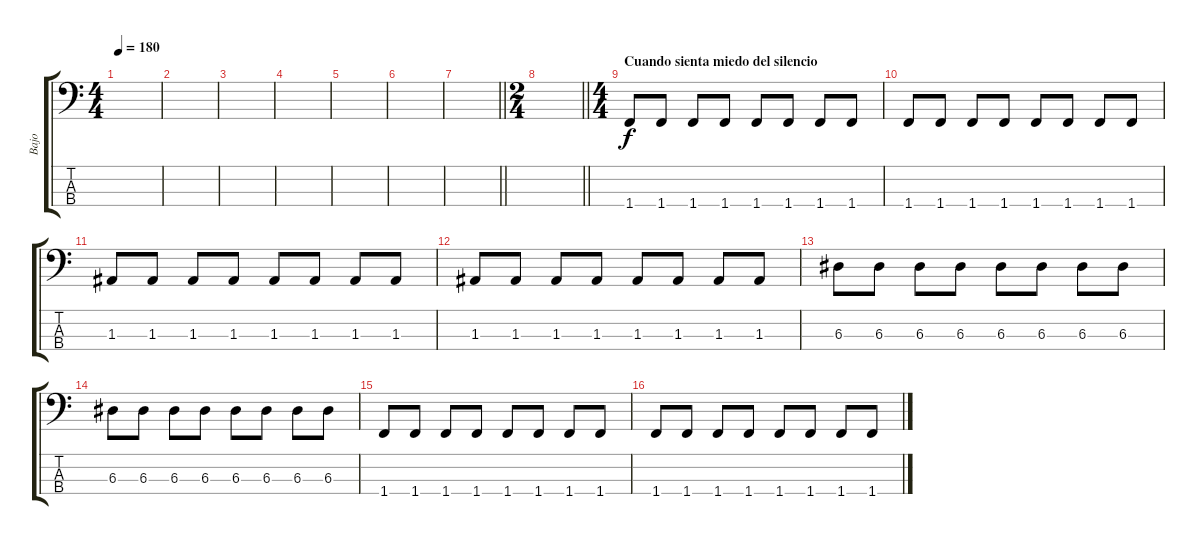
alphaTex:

\track ("Bajo" "Bajo") {instrument electricbassfinger}
\staff {score tabs}
\tuning (G2 D2 A1 E1) {hide}
\ts (4 4)
\tempo 180
\clef f4
\ks c
|
|
|
|
|
|
\barLineRight lightlight
|
\ts (2 4)
\barLineRight lightlight
|
\ts (4 4)
\section ("" "Cuando sienta miedo del silencio")
1.4.8 1.4.8 1.4.8 1.4.8 1.4.8 1.4.8 1.4.8 1.4.8 |
1.4.8 1.4.8 1.4.8 1.4.8 1.4.8 1.4.8 1.4.8 1.4.8 |
1.3.8 1.3.8 1.3.8 1.3.8 1.3.8 1.3.8 1.3.8 1.3.8 |
1.3.8 1.3.8 1.3.8 1.3.8 1.3.8 1.3.8 1.3.8 1.3.8 |
6.3.8 6.3.8 6.3.8 6.3.8 6.3.8 6.3.8 6.3.8 6.3.8 |
6.3.8 6.3.8 6.3.8 6.3.8 6.3.8 6.3.8 6.3.8 6.3.8 |
1.4.8 1.4.8 1.4.8 1.4.8 1.4.8 1.4.8 1.4.8 1.4.8 |
1.4.8 1.4.8 1.4.8 1.4.8 1.4.8 1.4.8 1.4.8 1.4.8
